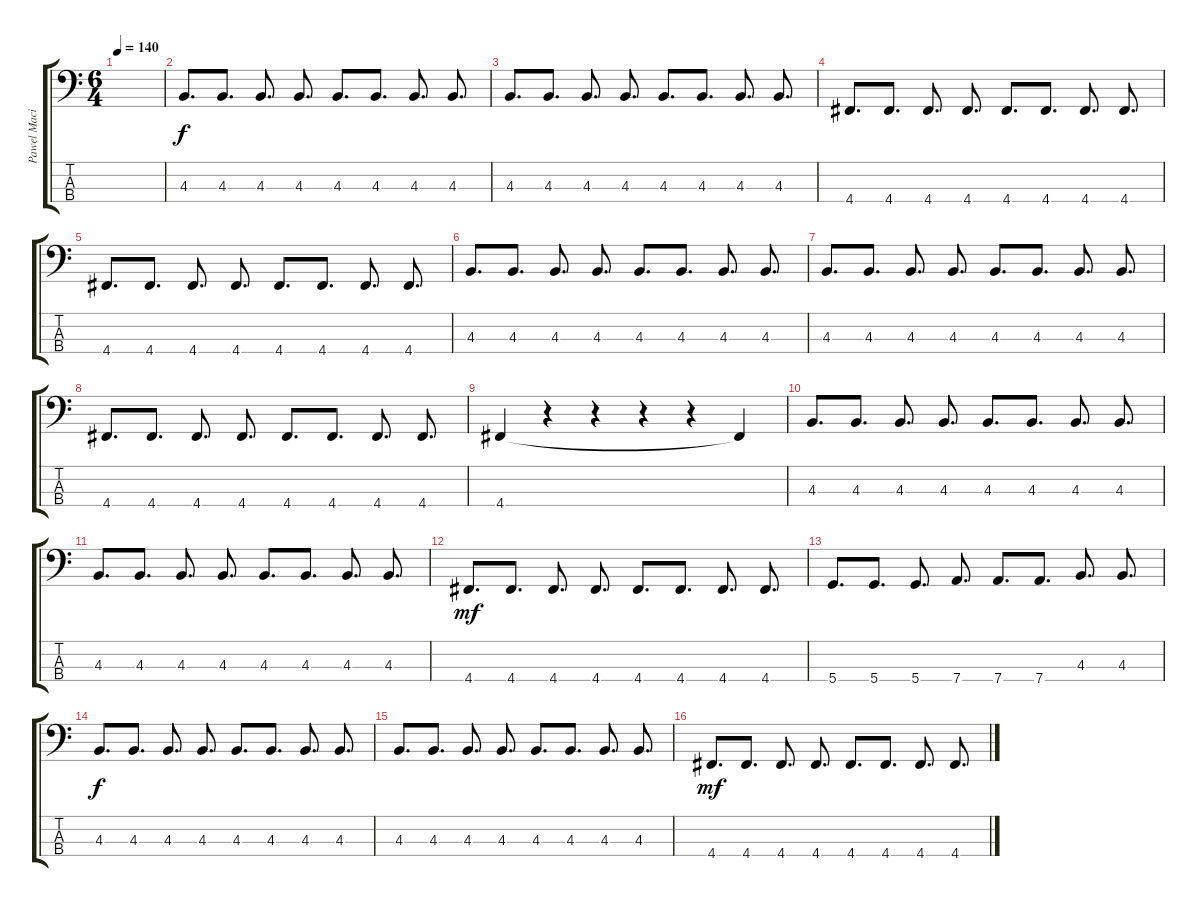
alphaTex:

\track ("Pawel Maciwoda" "Pawel Maci") {instrument electricbassfinger}
\staff {score tabs}
\tuning (F2 C2 G1 D1) {hide}
\ts (6 4)
\tempo 140
\clef f4
\ks c
|
4.3.8{d} 4.3.8{d} 4.3.8{d} 4.3.8{d} 4.3.8{d} 4.3.8{d} 4.3.8{d} 4.3.8{d} |
4.3.8{d} 4.3.8{d} 4.3.8{d} 4.3.8{d} 4.3.8{d} 4.3.8{d} 4.3.8{d} 4.3.8{d} |
4.4.8{d} 4.4.8{d} 4.4.8{d} 4.4.8{d} 4.4.8{d} 4.4.8{d} 4.4.8{d} 4.4.8{d} |
4.4.8{d} 4.4.8{d} 4.4.8{d} 4.4.8{d} 4.4.8{d} 4.4.8{d} 4.4.8{d} 4.4.8{d} |
4.3.8{d} 4.3.8{d} 4.3.8{d} 4.3.8{d} 4.3.8{d} 4.3.8{d} 4.3.8{d} 4.3.8{d} |
4.3.8{d} 4.3.8{d} 4.3.8{d} 4.3.8{d} 4.3.8{d} 4.3.8{d} 4.3.8{d} 4.3.8{d} |
4.4.8{d} 4.4.8{d} 4.4.8{d} 4.4.8{d} 4.4.8{d} 4.4.8{d} 4.4.8{d} 4.4.8{d} |
4.4.4 r.4 r.4 r.4 r.4 4.4{t}.4 |
4.3.8{d} 4.3.8{d} 4.3.8{d} 4.3.8{d} 4.3.8{d} 4.3.8{d} 4.3.8{d} 4.3.8{d} |
4.3.8{d} 4.3.8{d} 4.3.8{d} 4.3.8{d} 4.3.8{d} 4.3.8{d} 4.3.8{d} 4.3.8{d} |
4.4.8{d dy mf} 4.4.8{d} 4.4.8{d} 4.4.8{d} 4.4.8{d} 4.4.8{d} 4.4.8{d} 4.4.8{d} |
5.4.8{d} 5.4.8{d} 5.4.8{d} 7.4.8{d} 7.4.8{d} 7.4.8{d} 4.3.8{d} 4.3.8{d} |
4.3.8{d dy f} 4.3.8{d} 4.3.8{d} 4.3.8{d} 4.3.8{d} 4.3.8{d} 4.3.8{d} 4.3.8{d} |
4.3.8{d} 4.3.8{d} 4.3.8{d} 4.3.8{d} 4.3.8{d} 4.3.8{d} 4.3.8{d} 4.3.8{d} |
4.4.8{d dy mf} 4.4.8{d} 4.4.8{d} 4.4.8{d} 4.4.8{d} 4.4.8{d} 4.4.8{d} 4.4.8{d}
